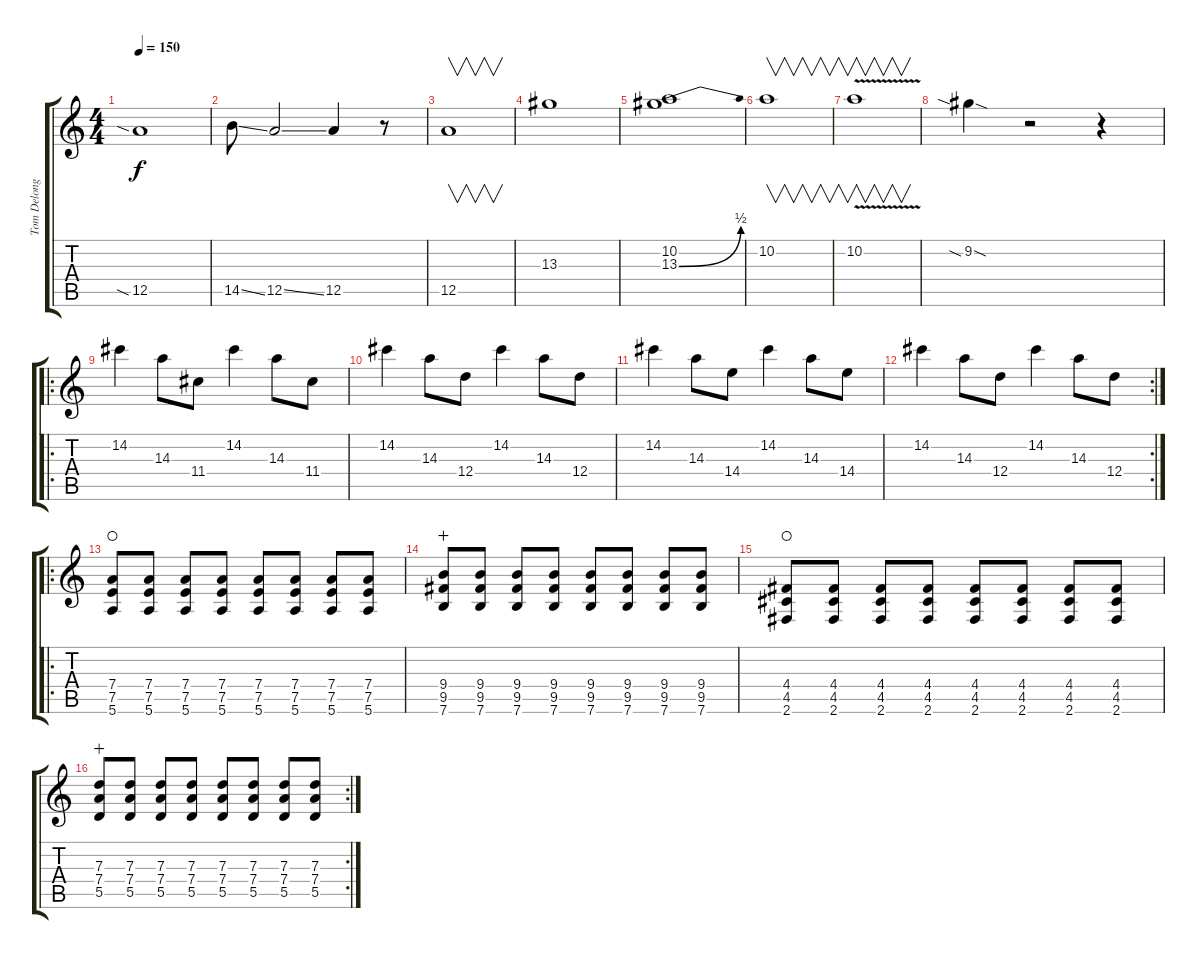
\track ("Tom Delonge" "Tom Delong") {instrument electricguitarclean}
\staff {score tabs}
\tuning (E4 B3 G3 D3 A2 E2) {hide}
\ts (4 4)
\tempo 150
\clef g2
\ks c
12.5{sia}.1{dy f} |
14.5{ss}.8 12.5{ss}.2 12.5.4 r.8 |
12.5.1{v} |
13.3.1 |
(10.2 13.3{be (bend 0 0 60 2)}).1 |
10.2.1{v} |
10.2{v}.1{v} |
9.2{sia sod}.4 r.2 r.4 |
\ro
14.2.4 14.3.8 11.4.8 14.2.4 14.3.8 11.4.8 |
14.2.4 14.3.8 12.4.8 14.2.4 14.3.8 12.4.8 |
14.2.4 14.3.8 14.4.8 14.2.4 14.3.8 14.4.8 |
\rc 2
14.2.4 14.3.8 12.4.8 14.2.4 14.3.8 12.4.8 |
\ro
(7.4 7.5 5.6).8{waho} (7.4 7.5 5.6).8 (7.4 7.5 5.6).8 (7.4 7.5 5.6).8 (7.4 7.5 5.6).8 (7.4 7.5 5.6).8 (7.4 7.5 5.6).8 (7.4 7.5 5.6).8 |
(9.4 9.5 7.6).8{wahc} (9.4 9.5 7.6).8 (9.4 9.5 7.6).8 (9.4 9.5 7.6).8 (9.4 9.5 7.6).8 (9.4 9.5 7.6).8 (9.4 9.5 7.6).8 (9.4 9.5 7.6).8 |
(4.4 4.5 2.6).8{waho} (4.4 4.5 2.6).8 (4.4 4.5 2.6).8 (4.4 4.5 2.6).8 (4.4 4.5 2.6).8 (4.4 4.5 2.6).8 (4.4 4.5 2.6).8 (4.4 4.5 2.6).8 |
\rc 2
(7.3 7.4 5.5).8{wahc} (7.3 7.4 5.5).8 (7.3 7.4 5.5).8 (7.3 7.4 5.5).8 (7.3 7.4 5.5).8 (7.3 7.4 5.5).8 (7.3 7.4 5.5).8 (7.3 7.4 5.5).8
